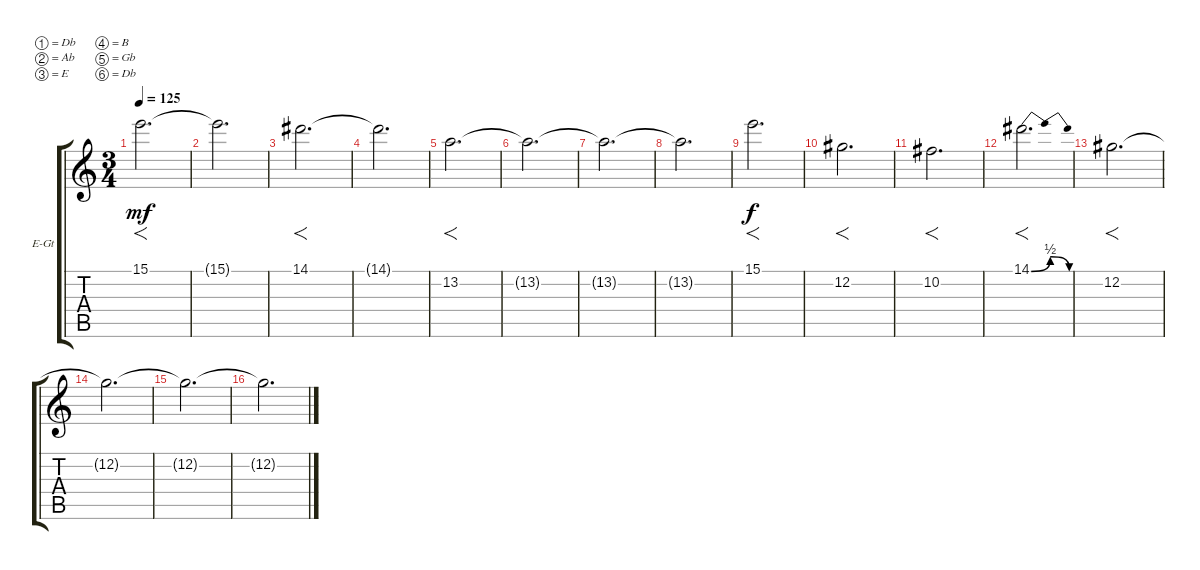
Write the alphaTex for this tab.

\defaultSystemsLayout 4
\bracketExtendMode groupsimilarinstruments
\firstSystemTrackNameOrientation horizontal
\otherSystemsTrackNameOrientation horizontal
\track ("Dustie Waring" "E-Gt") {instrument overdrivenguitar}
\staff {score tabs}
\tuning (Db4 Ab3 E3 B2 Gb2 Db2)
\ts (3 4)
\tempo 125
\clef g2
\ks c
15.1.2{f d dy mf instrument overdrivenguitar} |
15.1{t}.2{d} |
14.1.2{f d} |
14.1{t}.2{d} |
13.2.2{f d} |
13.2{t}.2{d} |
13.2{t}.2{d} |
13.2{t}.2{d} |
15.1.2{f d dy f} |
12.2.2{f d} |
10.2.2{f d} |
14.1{be (bendrelease 0 0 10.2 2 20.4 2 30 0)}.2{f d} |
12.2.2{f d} |
12.2{t}.2{d} |
12.2{t}.2{d} |
12.2{t}.2{d}
